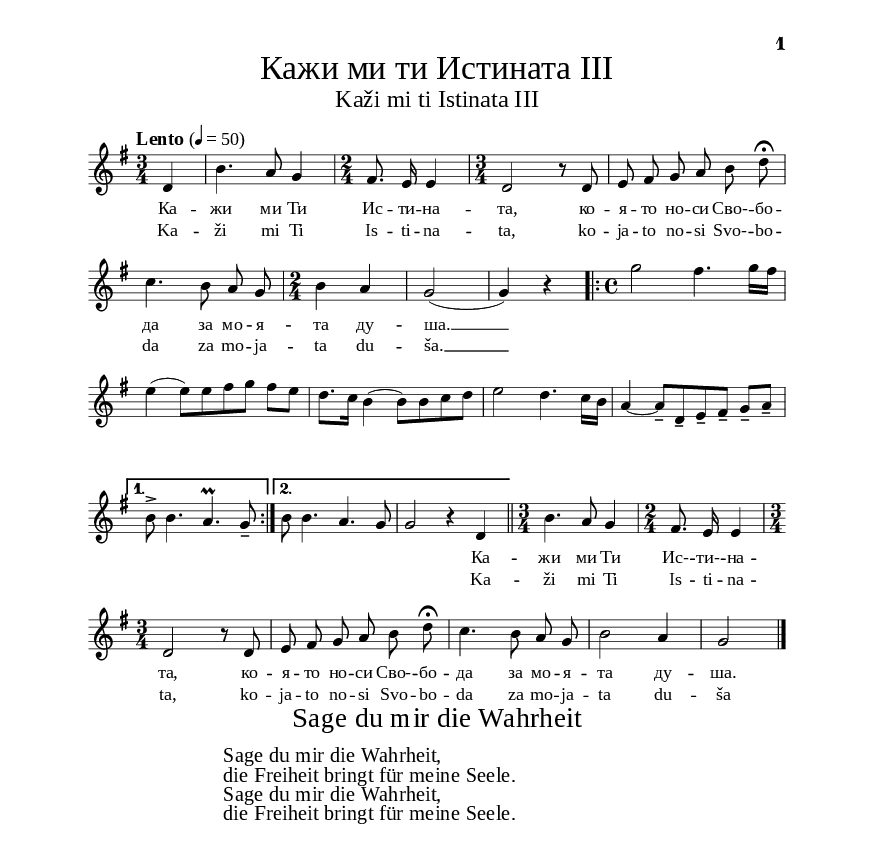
\version "2.24.2"

% include paper part and global functions
\include "include/globals.ily"

\bookpart {
  \label #'ref169_1
  \tocItem \markup "Кажи ми ти Истината III – Kaži mi ti Istinata III"
  \include "include/bookpart-paper.ily"
  \score {
    \include "include/score-layout.ily"

    \new Voice \absolute {
      \clef treble
      \key g \major
      \time 3/4
      \tempoFunc "Lento" 4 "50"
      \autoBeamOff
        
      \partial 4
      d'4 | % 2
      b'4.  a'8  g'4 | % 3
      \time 2/4  | % 3
      fis'8.  e'16  e'4 | % 4
      \time 3/4  | % 4
      d'2 r8  d'8 | % 5
      e'8  fis'8  g'8  a'8
      b'8  d''8 ^\fermata \break | % 6
      c''4.  b'8  a'8  g'8 | % 7
      \time 2/4  | % 7
      b'4  a'4 | % 8
      g'2 ( | % 9
      g'4 ) r4
      \repeat volta 2 {
        \time 4/4
        g''2  fis''4.  g''16 [
        fis''16 ] \break | % 11
        e''4 (  e''8 ) [  e''8
        fis''8  g''8 ]  fis''8 [  e''8 ] | % 12
        d''8. [  c''16 ]  b'4 (  b'8
        ) [  b'8  c''8  d''8 ] | % 13
        e''2  d''4.  c''16 [  b'16
        ] | % 14
        a'4 ~  a'8 -- [  d'8 --  e'8 --
        fis'8 -- ]  g'8 -- [  a'8 -- ] \break |
      }

      \alternative {
        {
          b'8 ->  b'4.  a'4.\prall g'8 --
        }
        {
          b'8  b'4.  a'4.  g'8
          g'2 r4  d'4 \bar "||"
        }
      }
      \time 3/4   b'4.  a'8  g'4 | \time 2/4
      fis'8.  e'16  e'4 \break \time 3/4  d'2 r8
      d'8  e'8  fis'8  g'8  a'8
      b'8  d''8 ^\fermata  c''4.  b'8
      a'8  g'8 |  b'2  a'4
      g'2 \bar "|."
    }
    \addlyrics {      Ка -- жи ми Ти Ис -- ти -- на -- та,
      ко -- я -- то но -- си "Сво-" -- бо --
      да за мо -- я -- та ду -- ша. __ ""

     \skip1 \skip1 \skip1 \skip1 \skip1 \skip1 \skip1 \skip1
      \skip1 \skip1 \skip1 \skip1 \skip1 \skip1 \skip1 \skip1 \skip1
      \skip1 \skip1 \skip1


      Ка -- жи ми Ти "Ис-" -- "ти-" --
      на -- та, ко -- я -- то но -- си "Сво-"
      -- бо -- да за мо -- я -- та ду --
      ша.}
    \addlyrics {      Ka -- ži mi Ti Is -- ti -- na -- ta,
      ko -- ja -- to no -- si "Svo-" -- bo --
      da za mo -- ja -- ta du -- ša. __ ""

      \skip1 \skip1 \skip1 \skip1 \skip1 \skip1 \skip1 \skip1
      \skip1 \skip1 \skip1 \skip1 \skip1 \skip1 \skip1 \skip1 \skip1
      \skip1 \skip1 \skip1


      Ka -- ži mi Ti Is -- ti --
      na -- ta, ko -- ja -- to no -- si Svo
      -- bo -- da za mo -- ja -- ta du --
      ša}

    \header {
      title = \titleFunc "Кажи ми ти Истината III" "Kaži mi ti Istinata III"
    }

    \midi{}

  } % score



  % include foreign translation(s) of the song
  \version "2.24.3"

\markup \fill-line { \fontsize #deTitleFontSize "Sage du mir die Wahrheit" }
\markup \null
\markup \null
\markup \fontsize #deCoupletFontSize {
  \hspace #17
  \override #`(baseline-skip . ,deCoupletBaselineSkip)

  \column {

    \line { " " Sage du mir die Wahrheit, }

\line { " " die Freiheit bringt für meine Seele.}

    \line { " " Sage du mir die Wahrheit, }

\line { " " die Freiheit bringt für meine Seele.}

  }
}


} % bookpart

% Più mosso
%
